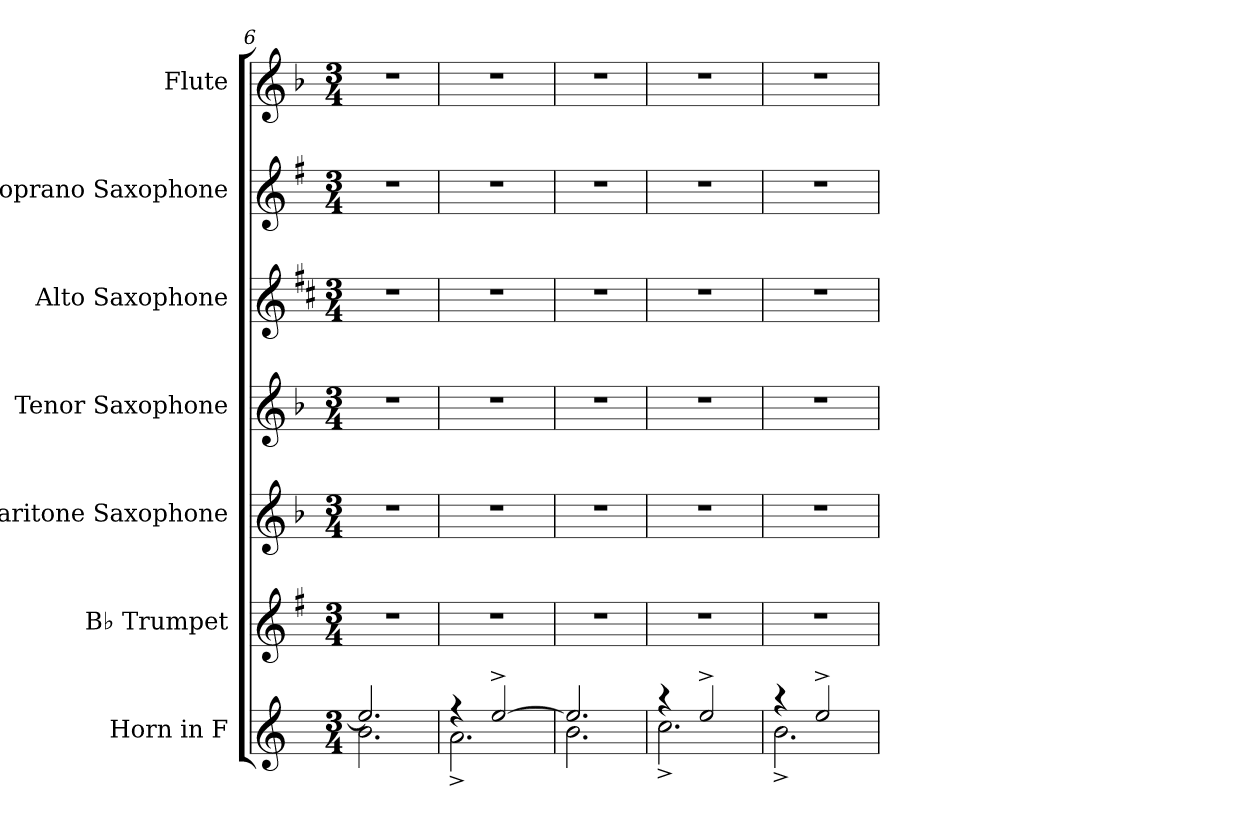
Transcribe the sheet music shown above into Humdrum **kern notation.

**kern	**kern	**kern	**kern	**kern	**kern	**kern
*part7	*part6	*part5	*part4	*part3	*part2	*part1
*staff7	*staff6	*staff5	*staff4	*staff3	*staff2	*staff1
*I"Horn in F	*I"B♭ Trumpet	*I"Baritone Saxophone	*I"Tenor Saxophone	*I"Alto Saxophone	*I"Soprano Saxophone	*I"Flute
*	*I'B♭ Tpt.	*I'Bar. Sax.	*I'T. Sax.	*I'A. Sax.	*I'S. Sax.	*I'Fl.
*clefG2	*clefG2	*clefG2	*clefG2	*clefG2	*clefG2	*clefG2
*ITrd4c7	*ITrd1c2	*ITrd12c21	*ITrd8c14	*ITrd5c9	*ITrd1c2	*
*k[b-]	*k[b-]	*k[b-]	*k[b-]	*k[b-]	*k[b-]	*k[b-]
*M3/4	*M3/4	*M3/4	*M3/4	*M3/4	*M3/4	*M3/4
=6	=6	=6	=6	=6	=6	=6
*^	*	*	*	*	*	*
2.a/]	2.e\	2.r	2.r	2.r	2.r	2.r	2.r
=7	=7	=7	=7	=7	=7	=7	=7
4r	2.d^\	2.r	2.r	2.r	2.r	2.r	2.r
[2a^/	.	.	.	.	.	.	.
=8	=8	=8	=8	=8	=8	=8	=8
2.a/]	2.e\	2.r	2.r	2.r	2.r	2.r	2.r
=9	=9	=9	=9	=9	=9	=9	=9
4r	2.f^\	2.r	2.r	2.r	2.r	2.r	2.r
2a^/	.	.	.	.	.	.	.
=10	=10	=10	=10	=10	=10	=10	=10
4r	2.e^\	2.r	2.r	2.r	2.r	2.r	2.r
2a^/	.	.	.	.	.	.	.
*v	*v	*	*	*	*	*	*
=	=	=	=	=	=	=
*-	*-	*-	*-	*-	*-	*-
